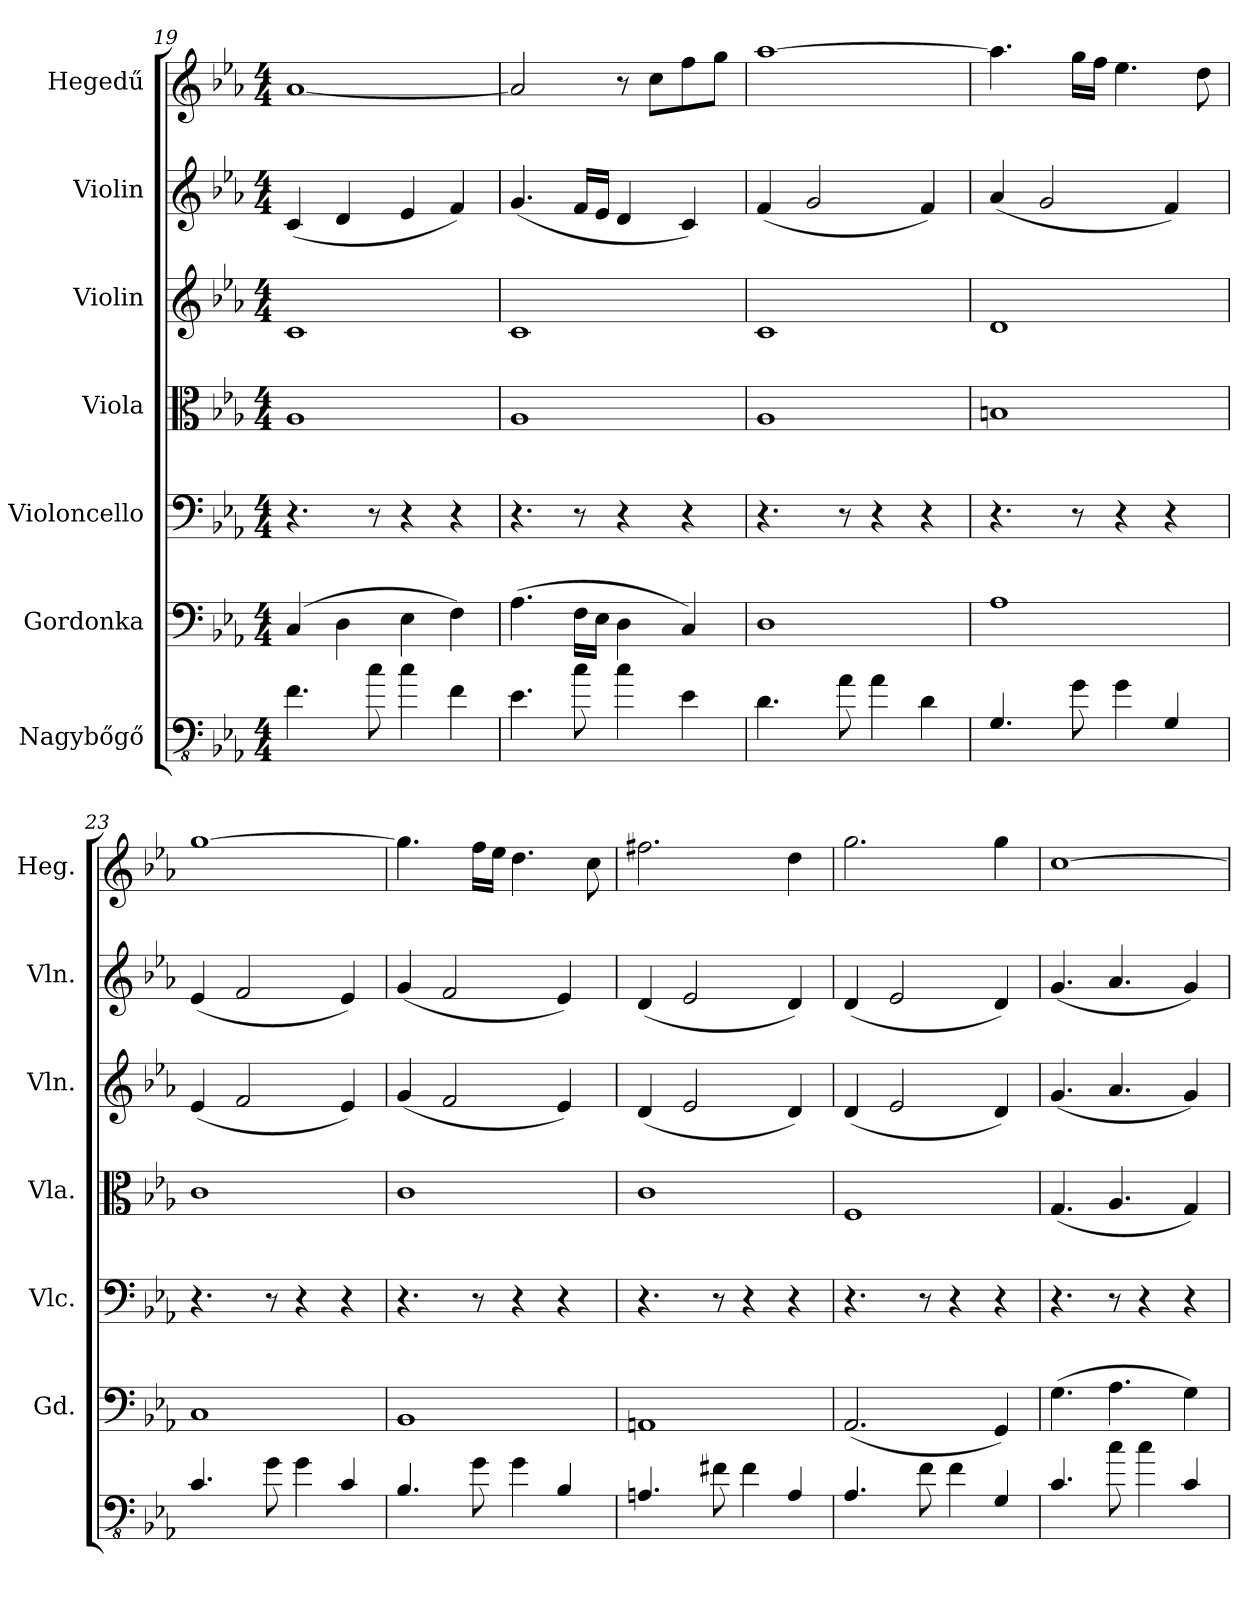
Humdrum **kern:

**kern	**kern	**kern	**kern	**kern	**kern	**kern
*part7	*part6	*part5	*part4	*part3	*part2	*part1
*staff7	*staff6	*staff5	*staff4	*staff3	*staff2	*staff1
*I"Nagybőgő	*I"Gordonka	*I"Violoncello	*I"Viola	*I"Violin	*I"Violin	*I"Hegedű
*	*I'Gd.	*I'Vlc.	*I'Vla.	*I'Vln.	*I'Vln.	*I'Heg.
*clefFv4	*clefF4	*clefF4	*clefC3	*clefG2	*clefG2	*clefG2
*ITrd7c12	*	*	*	*	*	*
*k[b-e-a-]	*k[b-e-a-]	*k[b-e-a-]	*k[b-e-a-]	*k[b-e-a-]	*k[b-e-a-]	*k[b-e-a-]
*M4/4	*M4/4	*M4/4	*M4/4	*M4/4	*M4/4	*M4/4
=19	=19	=19	=19	=19	=19	=19
4.FF\	(4C/	4.r	1A-	1c	(4c/	[1a-
.	4D\	.	.	.	4d/	.
8C\	.	8r	.	.	.	.
4C\	4E-\	4r	.	.	4e-/	.
4FF\	4F\)	4r	.	.	4f/)	.
=20	=20	=20	=20	=20	=20	=20
4.EE-\	(4.A-\	4.r	1A-	1c	(4.g/	2a-/]
8C\	16F\LL	8r	.	.	16f/LL	.
.	16E-\JJ	.	.	.	16e-/JJ	.
4C\	4D\	4r	.	.	4d/	8r
.	.	.	.	.	.	8cc\L
4EE-\	4C/)	4r	.	.	4c/)	8ff\
.	.	.	.	.	.	8gg\J
=21	=21	=21	=21	=21	=21	=21
4.DD\	1D	4.r	1A-	1c	(4f/	[1aa-
.	.	.	.	.	2g/	.
8AA-\	.	8r	.	.	.	.
4AA-\	.	4r	.	.	.	.
4DD\	.	4r	.	.	4f/)	.
=22	=22	=22	=22	=22	=22	=22
4.GGG/	1A-	4.r	1Bn	1d	(4a-/	4.aa-\]
.	.	.	.	.	2g/	.
8GG\	.	8r	.	.	.	16gg\LL
.	.	.	.	.	.	16ff\JJ
4GG\	.	4r	.	.	.	4.ee-\
4GGG/	.	4r	.	.	4f/)	.
.	.	.	.	.	.	8dd\
=23	=23	=23	=23	=23	=23	=23
4.CC/	1C	4.r	1c	(4e-/	(4e-/	[1gg
.	.	.	.	2f/	2f/	.
8GG\	.	8r	.	.	.	.
4GG\	.	4r	.	.	.	.
4CC/	.	4r	.	4e-/)	4e-/)	.
!!LO:LB:g=z
=24	=24	=24	=24	=24	=24	=24
4.BBB-/	1BB-	4.r	1c	(4g/	(4g/	4.gg\]
.	.	.	.	2f/	2f/	.
8GG\	.	8r	.	.	.	16ff\LL
.	.	.	.	.	.	16ee-\JJ
4GG\	.	4r	.	.	.	4.dd\
4BBB-/	.	4r	.	4e-/)	4e-/)	.
.	.	.	.	.	.	8cc\
=25	=25	=25	=25	=25	=25	=25
4.AAAn/	1AAn	4.r	1c	(4d/	(4d/	2.ff#X\
.	.	.	.	2e-/	2e-/	.
8FF#X\	.	8r	.	.	.	.
4FF#\	.	4r	.	.	.	.
4AAA/	.	4r	.	4d/)	4d/)	4dd\
=26	=26	=26	=26	=26	=26	=26
4.AAA-/	(2.AA-/	4.r	1F	(4d/	(4d/	2.gg\
.	.	.	.	2e-/	2e-/	.
8FF\	.	8r	.	.	.	.
4FF\	.	4r	.	.	.	.
4GGG/	4GG/)	4r	.	4d/)	4d/)	4gg\
=27	=27	=27	=27	=27	=27	=27
4.CC/	(4.G\	4.r	(4.G/	(4.g/	(4.g/	[1cc
8C\	4.A-\	8r	4.A-/	4.a-/	4.a-/	.
4C\	.	4r	.	.	.	.
4CC/	4G\)	4r	4G/)	4g/)	4g/)	.
=	=	=	=	=	=	=
*-	*-	*-	*-	*-	*-	*-
